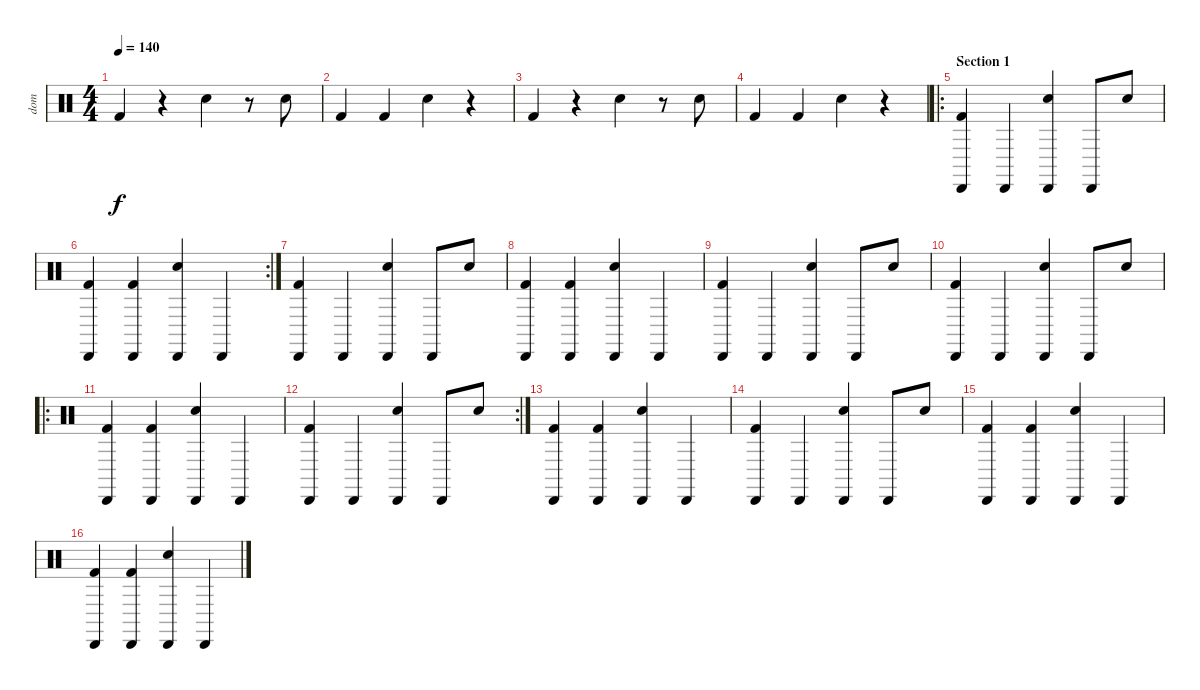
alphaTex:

\track ("dom" "dom") {instrument percussion}
\staff {score}
\articulation defaults
\ts (4 4)
\tempo 140
\clef neutral
\ks c "Kick (hit) 2".4{dy f}
r.4 "Electric Snare (hit)".4 r.8 "Electric Snare (hit)".8 |
"Kick (hit) 2".4 "Kick (hit) 2".4 "Electric Snare (hit)".4 r.4 |
"Kick (hit) 2".4 r.4 "Electric Snare (hit)".4 r.8 "Electric Snare (hit)".8 |
"Kick (hit) 2".4 "Kick (hit) 2".4 "Electric Snare (hit)".4 r.4 |
\ro
\section ("" "Section 1")
("Kick (hit) 2" "Cabasa (hit)").4 "Cabasa (hit)".4 ("Electric Snare (hit)" "Cabasa (hit)").4 "Cabasa (hit)".8 "Electric Snare (hit)".8 |
\rc 2
("Kick (hit) 2" "Cabasa (hit)").4 ("Kick (hit) 2" "Cabasa (hit)").4 ("Electric Snare (hit)" "Cabasa (hit)").4 "Cabasa (hit)".4 |
("Kick (hit) 2" "Cabasa (hit)").4 "Cabasa (hit)".4 ("Electric Snare (hit)" "Cabasa (hit)").4 "Cabasa (hit)".8 "Electric Snare (hit)".8 |
("Kick (hit) 2" "Cabasa (hit)").4 ("Kick (hit) 2" "Cabasa (hit)").4 ("Electric Snare (hit)" "Cabasa (hit)").4 "Cabasa (hit)".4 |
("Kick (hit) 2" "Cabasa (hit)").4 "Cabasa (hit)".4 ("Electric Snare (hit)" "Cabasa (hit)").4 "Cabasa (hit)".8 "Electric Snare (hit)".8 |
("Kick (hit) 2" "Cabasa (hit)").4 "Cabasa (hit)".4 ("Electric Snare (hit)" "Cabasa (hit)").4 "Cabasa (hit)".8 "Electric Snare (hit)".8 |
\ro
("Kick (hit) 2" "Cabasa (hit)").4 ("Kick (hit) 2" "Cabasa (hit)").4 ("Electric Snare (hit)" "Cabasa (hit)").4 "Cabasa (hit)".4 |
\rc 2
("Kick (hit) 2" "Cabasa (hit)").4 "Cabasa (hit)".4 ("Electric Snare (hit)" "Cabasa (hit)").4 "Cabasa (hit)".8 "Electric Snare (hit)".8 |
("Kick (hit) 2" "Cabasa (hit)").4 ("Kick (hit) 2" "Cabasa (hit)").4 ("Electric Snare (hit)" "Cabasa (hit)").4 "Cabasa (hit)".4 |
("Kick (hit) 2" "Cabasa (hit)").4 "Cabasa (hit)".4 ("Electric Snare (hit)" "Cabasa (hit)").4 "Cabasa (hit)".8 "Electric Snare (hit)".8 |
("Kick (hit) 2" "Cabasa (hit)").4 ("Kick (hit) 2" "Cabasa (hit)").4 ("Electric Snare (hit)" "Cabasa (hit)").4 "Cabasa (hit)".4 |
("Kick (hit) 2" "Cabasa (hit)").4 ("Kick (hit) 2" "Cabasa (hit)").4 ("Electric Snare (hit)" "Cabasa (hit)").4 "Cabasa (hit)".4
